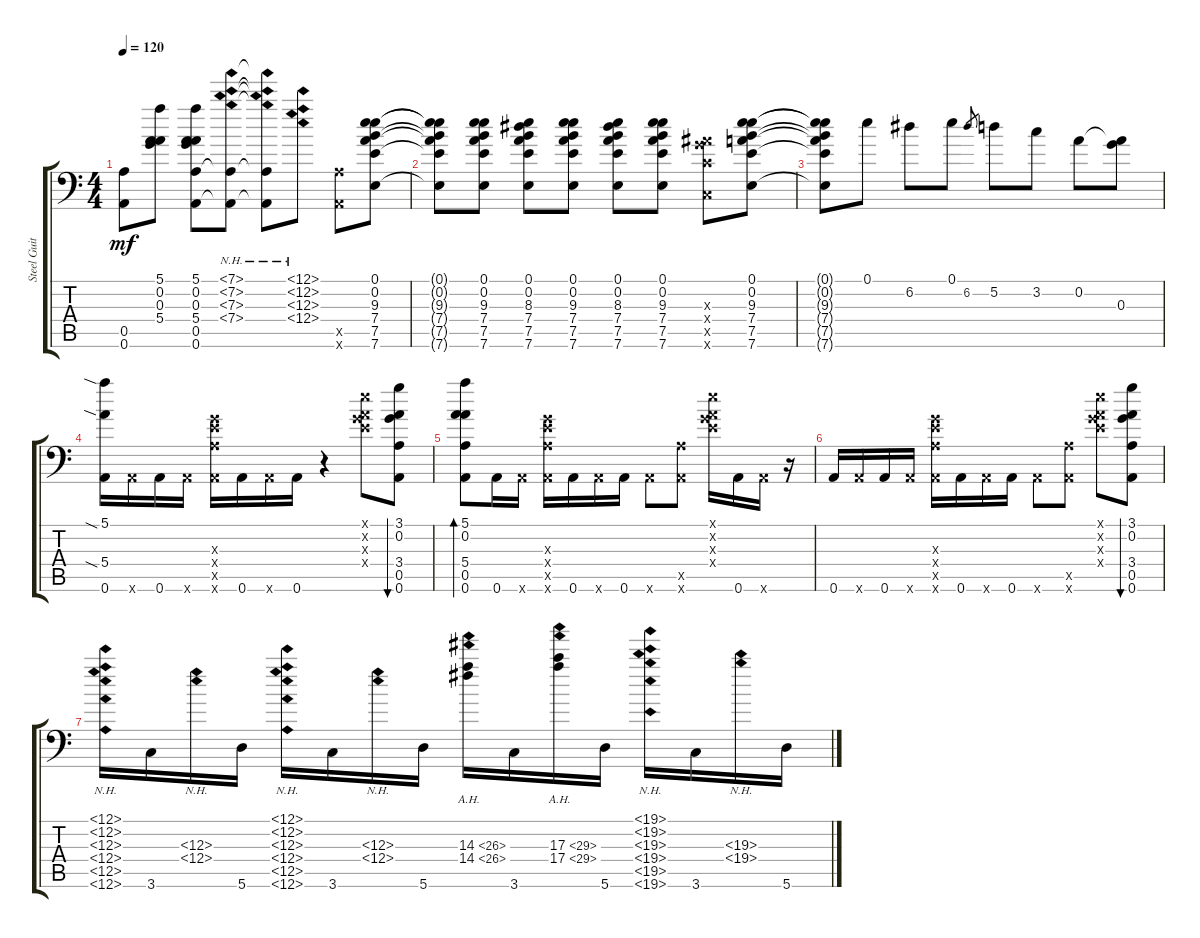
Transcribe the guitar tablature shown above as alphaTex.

\track ("Steel Guitar" "Steel Guit") {instrument acousticguitarsteel}
\staff {score tabs}
\tuning (E4 A3 G3 E3 A2 A1) {hide}
\ts (4 4)
\tempo 120
\clef f4
\ks c
(0.5 0.6).8{dy mf} (5.1 0.2 0.3 5.4).8 (5.1 0.2 0.3 5.4 0.5 0.6).8 (7.1{nh} 7.2{nh} 7.3{nh} 7.4{nh} 0.5{t} 0.6{t}).8 (7.1{nh t} 7.2{nh t} 7.3{nh t} 7.4{nh t} 0.5{t} 0.6{t}).8 (12.1{nh} 12.2{nh} 12.3{nh} 12.4{nh}).8 (0.5{x} 0.6{x}).8 (0.1 0.2 9.3 7.4 7.5 7.6).8 |
(0.1{t} 0.2{t} 9.3{t} 7.4{t} 7.5{t} 7.6{t}).8 (0.1 0.2 9.3 7.4 7.5 7.6).8 (0.1 0.2 8.3 7.4 7.5 7.6).8 (0.1 0.2 9.3 7.4 7.5 7.6).8 (0.1 0.2 8.3 7.4 7.5 7.6).8 (0.1 0.2 9.3 7.4 7.5 7.6).8 (3.3{x} 3.4{x} 3.5{x} 3.6{x}).8 (0.1 0.2 9.3 7.4 7.5 7.6).8 |
(0.1{t} 0.2{t} 9.3{t} 7.4{t} 7.5{t} 7.6{t}).8 0.1.8 6.2.8 0.1.8 6.2.8{gr} 5.2.8 3.2.8 0.2.8 (0.2{t} 0.3).8 |
(5.1{sia} 5.4{sia} 0.6).16 0.6{x}.16 0.6.16 0.6{x}.16 (0.3{x} 0.4{x} 0.5{x} 0.6{x}).16 0.6.16 0.6{x}.16 0.6.16 r.4 (0.1{x} 0.2{x} 0.3{x} 0.4{x}).8 (3.1 0.2 3.4 0.5 0.6).8{bu 30} |
(5.1 0.2 5.4 0.5 0.6).8{bd 30} 0.6.16 0.6{x}.16 (0.3{x} 0.4{x} 0.5{x} 0.6{x}).16 0.6.16 0.6{x}.16 0.6.16 0.6{x}.8 (0.5{x} 0.6{x}).8 (0.1{x} 0.2{x} 0.3{x} 0.4{x}).16 0.6.16 0.6{x}.16 r.16 |
0.6.16 0.6{x}.16 0.6.16 0.6{x}.16 (0.3{x} 0.4{x} 0.5{x} 0.6{x}).16 0.6.16 0.6{x}.16 0.6.16 0.6{x}.8 (0.5{x} 0.6{x}).8 (0.1{x} 0.2{x} 0.3{x} 0.4{x}).8 (3.1 0.2 3.4 0.5 0.6).8{bu 30} |
(12.1{nh} 12.2{nh} 12.3{nh} 12.4{nh} 12.5{nh} 12.6{nh}).16 3.6.16 (12.3{nh} 12.4{nh}).16 5.6.16 (12.1{nh} 12.2{nh} 12.3{nh} 12.4{nh} 12.5{nh} 12.6{nh}).16 3.6.16 (12.3{nh} 12.4{nh}).16 5.6.16 (14.3{ah 12} 14.4{ah 12}).16 3.6.16 (17.3{ah 12} 17.4{ah 12}).16 5.6.16 (19.1{nh} 19.2{nh} 19.3{nh} 19.4{nh} 19.5{nh} 19.6{nh}).16 3.6.16 (19.3{nh} 19.4{nh}).16 5.6.16
